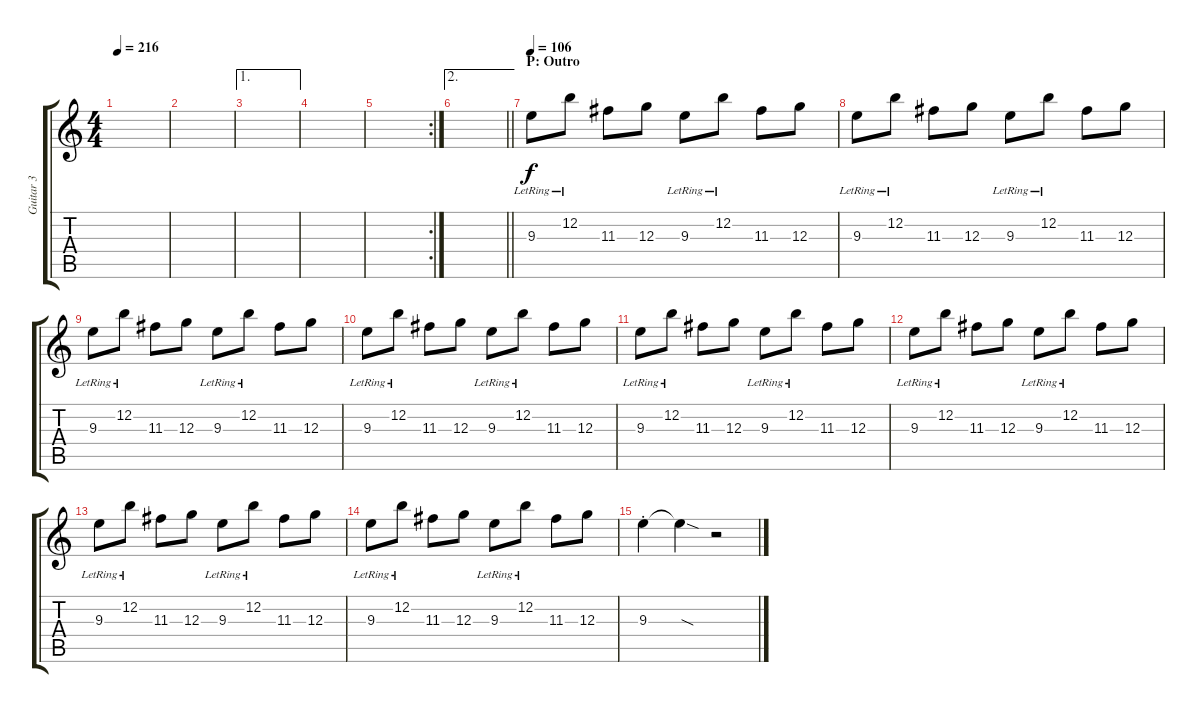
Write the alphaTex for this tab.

\track ("Guitar 3" "Guitar 3") {instrument distortionguitar}
\staff {score tabs}
\tuning (E4 B3 G3 D3 A2 E2) {hide}
\ts (4 4)
\tempo 216
\clef g2
\ks c
|
|
\ae 1
|
|
\rc 2
|
\ae 2
\barLineRight lightlight
|
\section ("" "P: Outro")
\tempo 106
9.3{lr}.8 12.2{lr}.8 11.3.8 12.3.8 9.3{lr}.8 12.2{lr}.8 11.3.8 12.3.8 |
9.3{lr}.8 12.2{lr}.8 11.3.8 12.3.8 9.3{lr}.8 12.2{lr}.8 11.3.8 12.3.8 |
9.3{lr}.8 12.2{lr}.8 11.3.8 12.3.8 9.3{lr}.8 12.2{lr}.8 11.3.8 12.3.8 |
9.3{lr}.8 12.2{lr}.8 11.3.8 12.3.8 9.3{lr}.8 12.2{lr}.8 11.3.8 12.3.8 |
9.3{lr}.8 12.2{lr}.8 11.3.8 12.3.8 9.3{lr}.8 12.2{lr}.8 11.3.8 12.3.8 |
9.3{lr}.8 12.2{lr}.8 11.3.8 12.3.8 9.3{lr}.8 12.2{lr}.8 11.3.8 12.3.8 |
9.3{lr}.8 12.2{lr}.8 11.3.8 12.3.8 9.3{lr}.8 12.2{lr}.8 11.3.8 12.3.8 |
9.3{lr}.8 12.2{lr}.8 11.3.8 12.3.8 9.3{lr}.8 12.2{lr}.8 11.3.8 12.3.8 |
9.3{st}.4 9.3{sod t}.4 r.2
